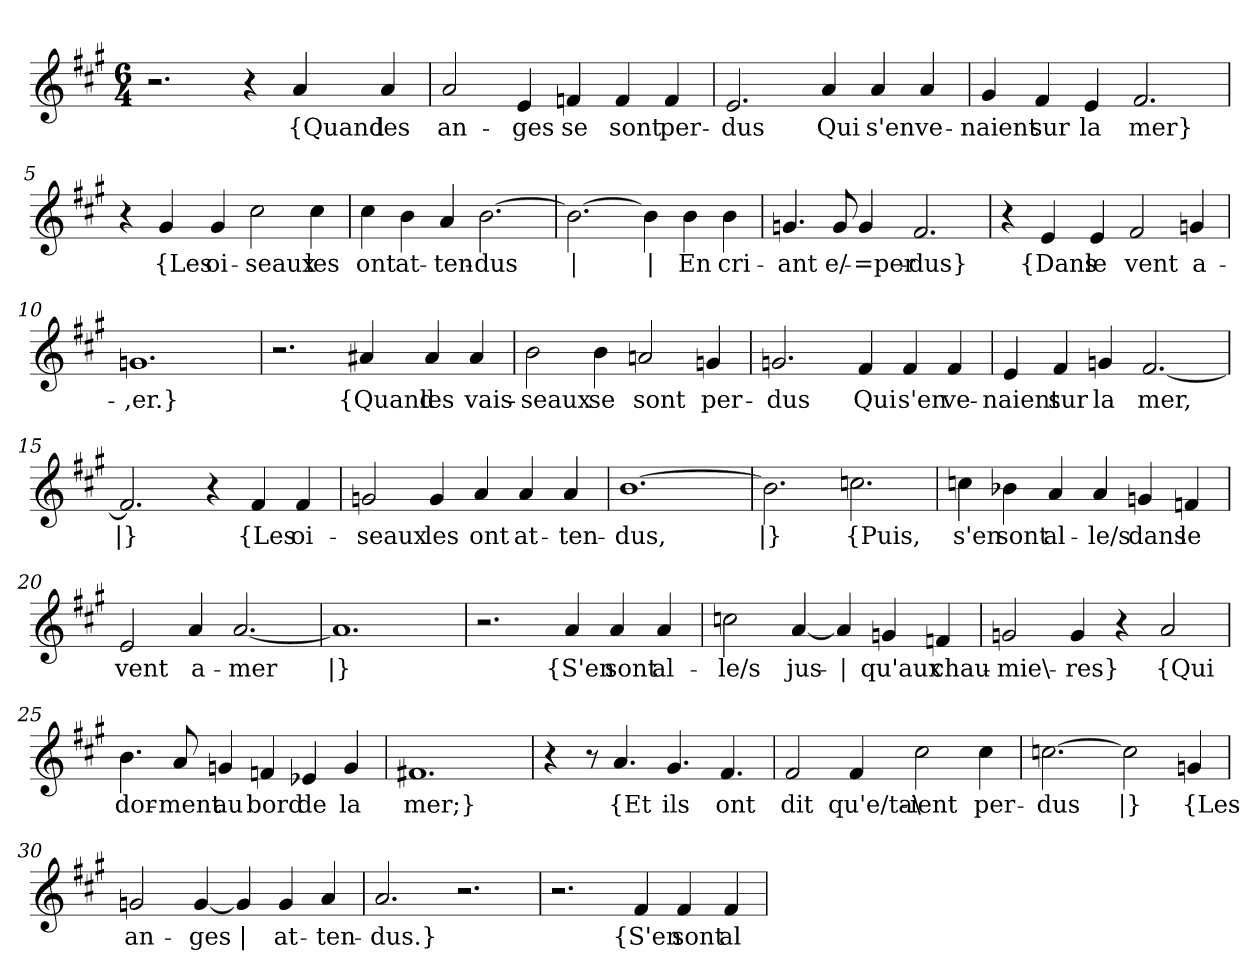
**kern	**text
*part1	*part1
*staff1	*staff1
*clefG2	*
*k[f#c#g#]	*
*M6/4	*
=1	=1
2.r	.
4r	.
!	!LO:LY:b
4a/	{Quand
!	!LO:LY:b
4a/	les
=2	=2
!	!LO:LY:b
2a/	an-
!	!LO:LY:b
4e/	-ges
!	!LO:LY:b
4fn/	se
!	!LO:LY:b
4f/	sont
!	!LO:LY:b
4f/	per-
=3	=3
!	!LO:LY:b
2.e/	-dus
!	!LO:LY:b
4a/	Qui
!	!LO:LY:b
4a/	s'en
!	!LO:LY:b
4a/	ve-
=4	=4
!	!LO:LY:b
4g#/	-naient
!	!LO:LY:b
4f#/	sur
!	!LO:LY:b
4e/	la
!	!LO:LY:b
2.f#/	mer}
!!LO:LB:g=z
=5	=5
4r	.
!	!LO:LY:b
4g#/	{Les
!	!LO:LY:b
4g#/	oi-
!	!LO:LY:b
2cc#\	-seaux
!	!LO:LY:b
4cc#\	les
=6	=6
!	!LO:LY:b
4cc#\	ont
!	!LO:LY:b
4b\	at-
!	!LO:LY:b
4a/	-ten-
!	!LO:LY:b
[2.b\	-dus
=7	=7
!	!LO:LY:b
2.b\_	|
!	!LO:LY:b
4b\]	|
!	!LO:LY:b
4b\	En
!	!LO:LY:b
4b\	cri-
=8	=8
!	!LO:LY:b
4.gn/	-ant
!	!LO:LY:b
8g/	e/-
!	!LO:LY:b
4g/	=per-
!	!LO:LY:b
2.f#/	-dus}
=9	=9
4r	.
!	!LO:LY:b
4e/	{Dans
!	!LO:LY:b
4e/	le
!	!LO:LY:b
2f#/	vent
!	!LO:LY:b
4gn/	a-
!!LO:LB:g=z
=10	=10
!	!LO:LY:b
1.gn	-,er.}
=11	=11
2.r	.
!	!LO:LY:b
4a#X/	{Quand
!	!LO:LY:b
4a#/	les
!	!LO:LY:b
4a#/	vais-
=12	=12
!	!LO:LY:b
2b\	-seaux
!	!LO:LY:b
4b\	se
!	!LO:LY:b
2an/	sont
!	!LO:LY:b
4gn/	per-
=13	=13
!	!LO:LY:b
2.gn/	-dus
!	!LO:LY:b
4f#/	Qui
!	!LO:LY:b
4f#/	s'en
!	!LO:LY:b
4f#/	ve-
=14	=14
!	!LO:LY:b
4e/	-naient
!	!LO:LY:b
4f#/	sur
!	!LO:LY:b
4gn/	la
!	!LO:LY:b
[2.f#/	mer,
!!LO:LB:g=z
=15	=15
!	!LO:LY:b
2.f#/]	|}
4r	.
!	!LO:LY:b
4f#/	{Les
!	!LO:LY:b
4f#/	oi-
=16	=16
!	!LO:LY:b
2gn/	-seaux
!	!LO:LY:b
4g/	les
!	!LO:LY:b
4a/	ont
!	!LO:LY:b
4a/	at-
!	!LO:LY:b
4a/	-ten-
=17	=17
!	!LO:LY:b
[1.b	-dus,
=18	=18
!	!LO:LY:b
2.b\]	|}
!	!LO:LY:b
2.ccn\	{Puis,
=19	=19
!	!LO:LY:b
4ccn\	s'en
!	!LO:LY:b
4b-X\	sont
!	!LO:LY:b
4a/	al-
!	!LO:LY:b
4a/	-le/s
!	!LO:LY:b
4gn/	dans
!	!LO:LY:b
4fn/	le
=20	=20
!	!LO:LY:b
2e/	vent
!	!LO:LY:b
4a/	a-
!	!LO:LY:b
[2.a/	-mer
!!LO:LB:g=z
=21	=21
!	!LO:LY:b
1.a]	|}
=22	=22
2.r	.
!	!LO:LY:b
4a/	{S'en
!	!LO:LY:b
4a/	sont
!	!LO:LY:b
4a/	al-
=23	=23
!	!LO:LY:b
2ccn\	-le/s
!	!LO:LY:b
[4a/	jus-
!	!LO:LY:b
4a/]	|
!	!LO:LY:b
4gn/	-qu'aux
!	!LO:LY:b
4fn/	chau-
=24	=24
!	!LO:LY:b
2gn/	-mie\-
!	!LO:LY:b
4g/	-res}
4r	.
!	!LO:LY:b
2a/	{Qui
=25	=25
!	!LO:LY:b
4.b\	dor-
!	!LO:LY:b
8a/	-ment
!	!LO:LY:b
4gn/	au
!	!LO:LY:b
4fn/	bord
!	!LO:LY:b
4e-X/	de
!	!LO:LY:b
4g/	la
!!LO:LB:g=z
=26	=26
!	!LO:LY:b
1.f#X	mer;}
=27	=27
4r	.
8r	.
!	!LO:LY:b
4.a/	{Et
!	!LO:LY:b
4.g#/	ils
!	!LO:LY:b
4.f#/	ont
=28	=28
!	!LO:LY:b
2f#/	dit
!	!LO:LY:b
4f#/	qu'e/ta\-
!	!LO:LY:b
2cc#\	-ient
!	!LO:LY:b
4cc#\	per-
=29	=29
!	!LO:LY:b
[2.ccn\	-dus
!	!LO:LY:b
2cc\]	|}
!	!LO:LY:b
4gn/	{Les
=30	=30
!	!LO:LY:b
2gn/	an-
!	!LO:LY:b
[4g/	-ges
!	!LO:LY:b
4g/]	|
!	!LO:LY:b
4g/	at-
!	!LO:LY:b
4a/	-ten-
=31	=31
!	!LO:LY:b
2.a/	-dus.}
2.r	.
!!LO:LB:g=z
=32	=32
2.r	.
!	!LO:LY:b
4f#/	{S'en
!	!LO:LY:b
4f#/	sont
!	!LO:LY:b
4f#/	al-
=	=
*-	*-
